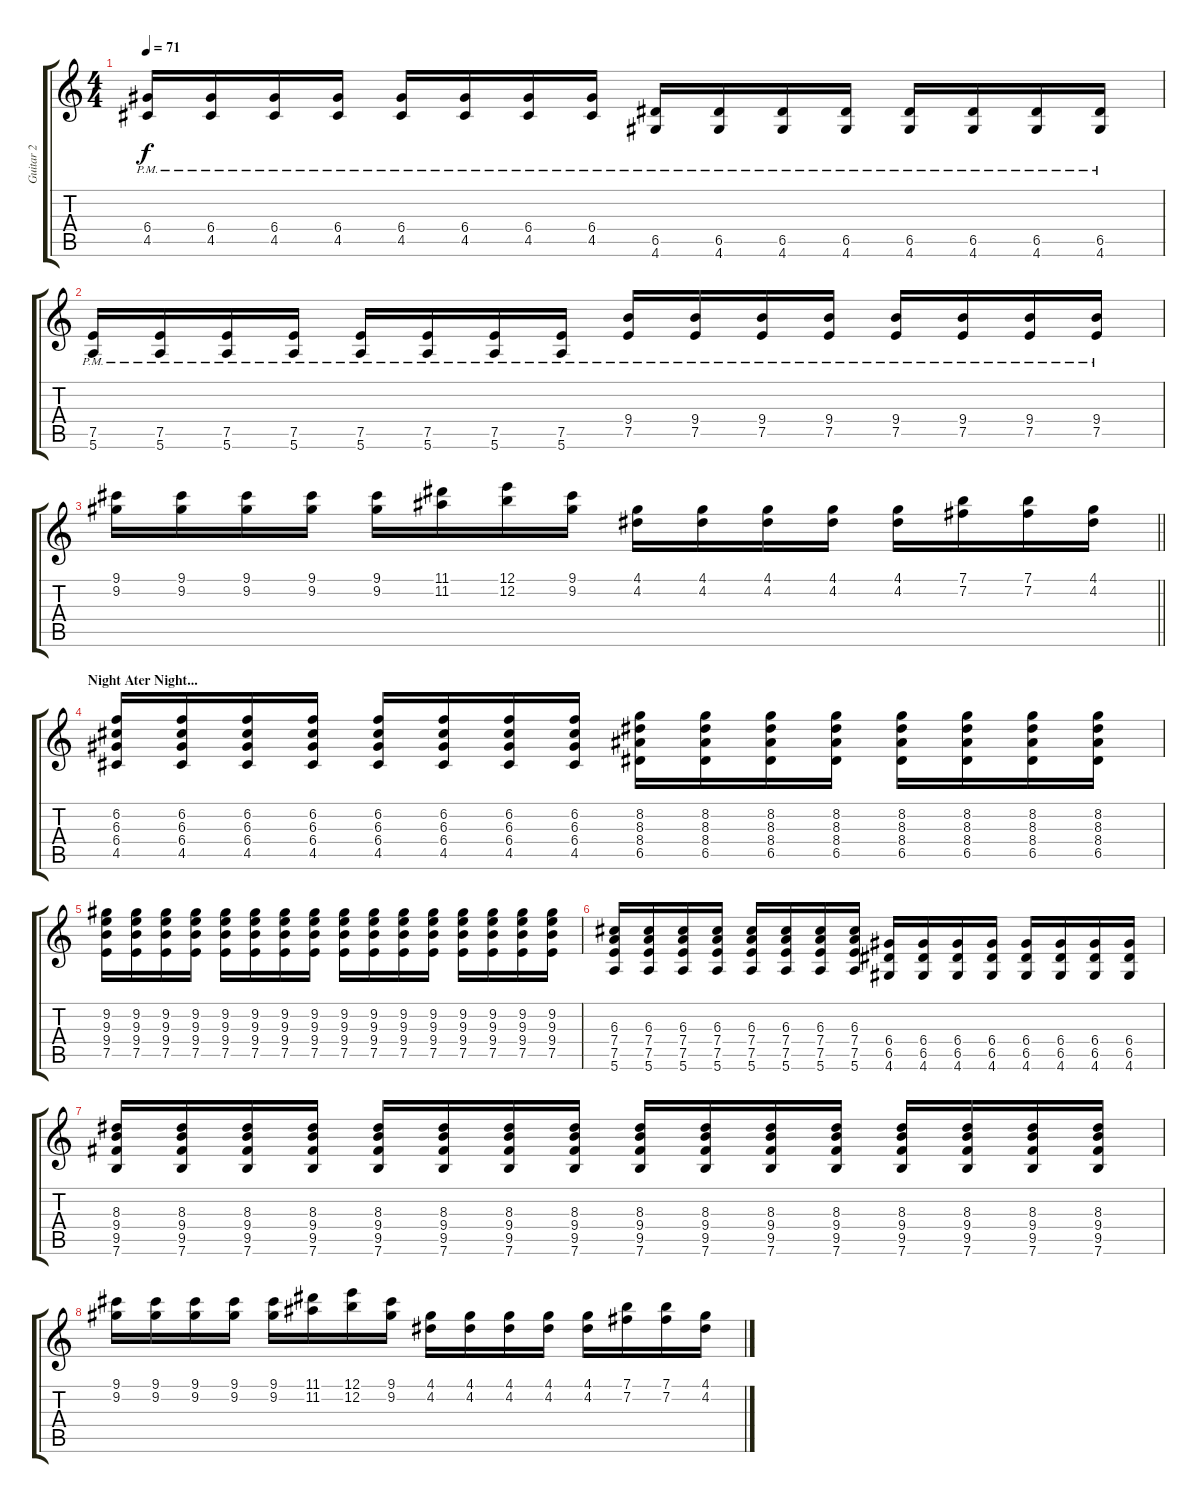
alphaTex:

\track ("Guitar 2" "Guitar 2") {instrument distortionguitar}
\staff {score tabs}
\tuning (E4 B3 G3 D3 A2 E2) {hide}
\ts (4 4)
\tempo 71
\clef g2
\ks c
(6.4{pm} 4.5{pm}).16{dy f} (6.4{pm} 4.5{pm}).16 (6.4{pm} 4.5{pm}).16 (6.4{pm} 4.5{pm}).16 (6.4{pm} 4.5{pm}).16 (6.4{pm} 4.5{pm}).16 (6.4{pm} 4.5{pm}).16 (6.4{pm} 4.5{pm}).16 (6.5{pm} 4.6{pm}).16 (6.5{pm} 4.6{pm}).16 (6.5{pm} 4.6{pm}).16 (6.5{pm} 4.6{pm}).16 (6.5{pm} 4.6{pm}).16 (6.5{pm} 4.6{pm}).16 (6.5{pm} 4.6{pm}).16 (6.5{pm} 4.6{pm}).16 |
(7.5{pm} 5.6{pm}).16 (7.5{pm} 5.6{pm}).16 (7.5{pm} 5.6{pm}).16 (7.5{pm} 5.6{pm}).16 (7.5{pm} 5.6{pm}).16 (7.5{pm} 5.6{pm}).16 (7.5{pm} 5.6{pm}).16 (7.5{pm} 5.6{pm}).16 (9.4{pm} 7.5{pm}).16 (9.4{pm} 7.5{pm}).16 (9.4{pm} 7.5{pm}).16 (9.4{pm} 7.5{pm}).16 (9.4{pm} 7.5{pm}).16 (9.4{pm} 7.5{pm}).16 (9.4{pm} 7.5{pm}).16 (9.4{pm} 7.5{pm}).16 |
\barLineRight lightlight
(9.1 9.2).16 (9.1 9.2).16 (9.1 9.2).16 (9.1 9.2).16 (9.1 9.2).16 (11.1 11.2).16 (12.1 12.2).16 (9.1 9.2).16 (4.1 4.2).16 (4.1 4.2).16 (4.1 4.2).16 (4.1 4.2).16 (4.1 4.2).16 (7.1 7.2).16 (7.1 7.2).16 (4.1 4.2).16 |
\section ("" "Night Ater Night...")
(6.2 6.3 6.4 4.5).16 (6.2 6.3 6.4 4.5).16 (6.2 6.3 6.4 4.5).16 (6.2 6.3 6.4 4.5).16 (6.2 6.3 6.4 4.5).16 (6.2 6.3 6.4 4.5).16 (6.2 6.3 6.4 4.5).16 (6.2 6.3 6.4 4.5).16 (8.2 8.3 8.4 6.5).16 (8.2 8.3 8.4 6.5).16 (8.2 8.3 8.4 6.5).16 (8.2 8.3 8.4 6.5).16 (8.2 8.3 8.4 6.5).16 (8.2 8.3 8.4 6.5).16 (8.2 8.3 8.4 6.5).16 (8.2 8.3 8.4 6.5).16 |
(9.2 9.3 9.4 7.5).16 (9.2 9.3 9.4 7.5).16 (9.2 9.3 9.4 7.5).16 (9.2 9.3 9.4 7.5).16 (9.2 9.3 9.4 7.5).16 (9.2 9.3 9.4 7.5).16 (9.2 9.3 9.4 7.5).16 (9.2 9.3 9.4 7.5).16 (9.2 9.3 9.4 7.5).16 (9.2 9.3 9.4 7.5).16 (9.2 9.3 9.4 7.5).16 (9.2 9.3 9.4 7.5).16 (9.2 9.3 9.4 7.5).16 (9.2 9.3 9.4 7.5).16 (9.2 9.3 9.4 7.5).16 (9.2 9.3 9.4 7.5).16 |
(6.3 7.4 7.5 5.6).16 (6.3 7.4 7.5 5.6).16 (6.3 7.4 7.5 5.6).16 (6.3 7.4 7.5 5.6).16 (6.3 7.4 7.5 5.6).16 (6.3 7.4 7.5 5.6).16 (6.3 7.4 7.5 5.6).16 (6.3 7.4 7.5 5.6).16 (6.4 6.5 4.6).16 (6.4 6.5 4.6).16 (6.4 6.5 4.6).16 (6.4 6.5 4.6).16 (6.4 6.5 4.6).16 (6.4 6.5 4.6).16 (6.4 6.5 4.6).16 (6.4 6.5 4.6).16 |
(8.3 9.4 9.5 7.6).16 (8.3 9.4 9.5 7.6).16 (8.3 9.4 9.5 7.6).16 (8.3 9.4 9.5 7.6).16 (8.3 9.4 9.5 7.6).16 (8.3 9.4 9.5 7.6).16 (8.3 9.4 9.5 7.6).16 (8.3 9.4 9.5 7.6).16 (8.3 9.4 9.5 7.6).16 (8.3 9.4 9.5 7.6).16 (8.3 9.4 9.5 7.6).16 (8.3 9.4 9.5 7.6).16 (8.3 9.4 9.5 7.6).16 (8.3 9.4 9.5 7.6).16 (8.3 9.4 9.5 7.6).16 (8.3 9.4 9.5 7.6).16 |
(9.1 9.2).16 (9.1 9.2).16 (9.1 9.2).16 (9.1 9.2).16 (9.1 9.2).16 (11.1 11.2).16 (12.1 12.2).16 (9.1 9.2).16 (4.1 4.2).16 (4.1 4.2).16 (4.1 4.2).16 (4.1 4.2).16 (4.1 4.2).16 (7.1 7.2).16 (7.1 7.2).16 (4.1 4.2).16
